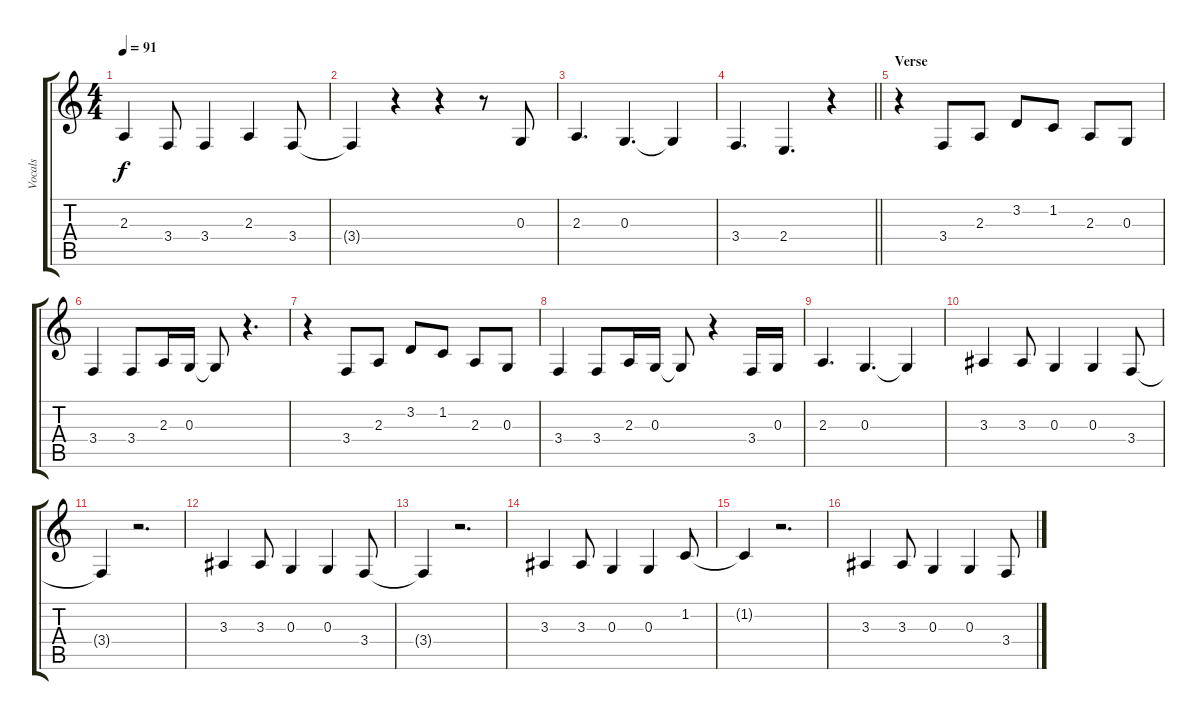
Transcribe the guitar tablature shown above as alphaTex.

\track ("Vocals" "Vocals") {instrument lead8bassandlead}
\staff {score tabs}
\tuning (E4 B3 G3 D3 A2 E2) {hide}
\ts (4 4)
\tempo 91
\clef g2
\ks c
2.3.4{dy f} 3.4.8 3.4.4 2.3.4 3.4.8 |
3.4{t}.4 r.4 r.4 r.8 0.3.8 |
2.3.4{d} 0.3.4{d} 0.3{t}.4 |
\barLineRight lightlight
3.4.4{d} 2.4.4{d} r.4 |
\section ("" "Verse")
r.4 3.4.8 2.3.8 3.2.8 1.2.8 2.3.8 0.3.8 |
3.4.4 3.4.8 2.3.16 0.3.16 0.3{t}.8 r.4{d} |
r.4 3.4.8 2.3.8 3.2.8 1.2.8 2.3.8 0.3.8 |
3.4.4 3.4.8 2.3.16 0.3.16 0.3{t}.8 r.4 3.4.16 0.3.16 |
2.3.4{d} 0.3.4{d} 0.3{t}.4 |
3.3.4 3.3.8 0.3.4 0.3.4 3.4.8 |
3.4{t}.4 r.2{d} |
3.3.4 3.3.8 0.3.4 0.3.4 3.4.8 |
3.4{t}.4 r.2{d} |
3.3.4 3.3.8 0.3.4 0.3.4 1.2.8 |
1.2{t}.4 r.2{d} |
3.3.4 3.3.8 0.3.4 0.3.4 3.4.8
